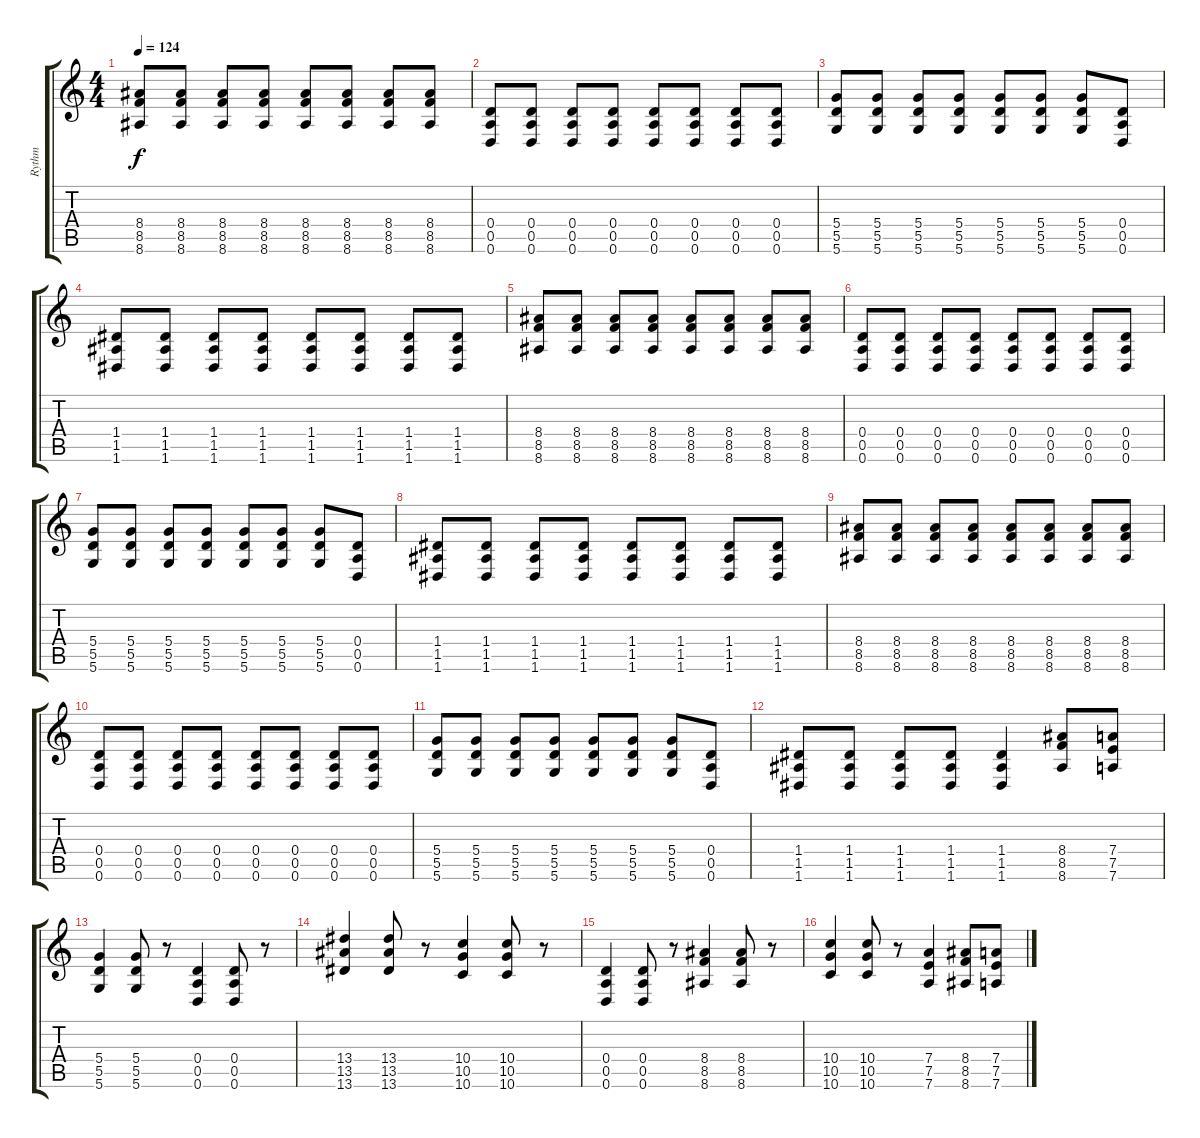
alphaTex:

\track ("Rythm" "Rythm") {instrument overdrivenguitar}
\staff {score tabs}
\tuning (E4 B3 G3 D3 A2 D2) {hide}
\ts (4 4)
\tempo 124
\clef g2
\ks c
(8.4 8.5 8.6).8{dy f} (8.4 8.5 8.6).8 (8.4 8.5 8.6).8 (8.4 8.5 8.6).8 (8.4 8.5 8.6).8 (8.4 8.5 8.6).8 (8.4 8.5 8.6).8 (8.4 8.5 8.6).8 |
(0.4 0.5 0.6).8 (0.4 0.5 0.6).8 (0.4 0.5 0.6).8 (0.4 0.5 0.6).8 (0.4 0.5 0.6).8 (0.4 0.5 0.6).8 (0.4 0.5 0.6).8 (0.4 0.5 0.6).8 |
(5.4 5.5 5.6).8 (5.4 5.5 5.6).8 (5.4 5.5 5.6).8 (5.4 5.5 5.6).8 (5.4 5.5 5.6).8 (5.4 5.5 5.6).8 (5.4 5.5 5.6).8 (0.4 0.5 0.6).8 |
(1.4 1.5 1.6).8 (1.4 1.5 1.6).8 (1.4 1.5 1.6).8 (1.4 1.5 1.6).8 (1.4 1.5 1.6).8 (1.4 1.5 1.6).8 (1.4 1.5 1.6).8 (1.4 1.5 1.6).8 |
(8.4 8.5 8.6).8 (8.4 8.5 8.6).8 (8.4 8.5 8.6).8 (8.4 8.5 8.6).8 (8.4 8.5 8.6).8 (8.4 8.5 8.6).8 (8.4 8.5 8.6).8 (8.4 8.5 8.6).8 |
(0.4 0.5 0.6).8 (0.4 0.5 0.6).8 (0.4 0.5 0.6).8 (0.4 0.5 0.6).8 (0.4 0.5 0.6).8 (0.4 0.5 0.6).8 (0.4 0.5 0.6).8 (0.4 0.5 0.6).8 |
(5.4 5.5 5.6).8 (5.4 5.5 5.6).8 (5.4 5.5 5.6).8 (5.4 5.5 5.6).8 (5.4 5.5 5.6).8 (5.4 5.5 5.6).8 (5.4 5.5 5.6).8 (0.4 0.5 0.6).8 |
(1.4 1.5 1.6).8 (1.4 1.5 1.6).8 (1.4 1.5 1.6).8 (1.4 1.5 1.6).8 (1.4 1.5 1.6).8 (1.4 1.5 1.6).8 (1.4 1.5 1.6).8 (1.4 1.5 1.6).8 |
(8.4 8.5 8.6).8 (8.4 8.5 8.6).8 (8.4 8.5 8.6).8 (8.4 8.5 8.6).8 (8.4 8.5 8.6).8 (8.4 8.5 8.6).8 (8.4 8.5 8.6).8 (8.4 8.5 8.6).8 |
(0.4 0.5 0.6).8 (0.4 0.5 0.6).8 (0.4 0.5 0.6).8 (0.4 0.5 0.6).8 (0.4 0.5 0.6).8 (0.4 0.5 0.6).8 (0.4 0.5 0.6).8 (0.4 0.5 0.6).8 |
(5.4 5.5 5.6).8 (5.4 5.5 5.6).8 (5.4 5.5 5.6).8 (5.4 5.5 5.6).8 (5.4 5.5 5.6).8 (5.4 5.5 5.6).8 (5.4 5.5 5.6).8 (0.4 0.5 0.6).8 |
(1.4 1.5 1.6).8 (1.4 1.5 1.6).8 (1.4 1.5 1.6).8 (1.4 1.5 1.6).8 (1.4 1.5 1.6).4 (8.4 8.5 8.6).8 (7.4 7.5 7.6).8 |
(5.4 5.5 5.6).4 (5.4 5.5 5.6).8 r.8 (0.4 0.5 0.6).4 (0.4 0.5 0.6).8 r.8 |
(13.4 13.5 13.6).4 (13.4 13.5 13.6).8 r.8 (10.4 10.5 10.6).4 (10.4 10.5 10.6).8 r.8 |
(0.4 0.5 0.6).4 (0.4 0.5 0.6).8 r.8 (8.4 8.5 8.6).4 (8.4 8.5 8.6).8 r.8 |
(10.4 10.5 10.6).4 (10.4 10.5 10.6).8 r.8 (7.4 7.5 7.6).4 (8.4 8.5 8.6).8 (7.4 7.5 7.6).8
